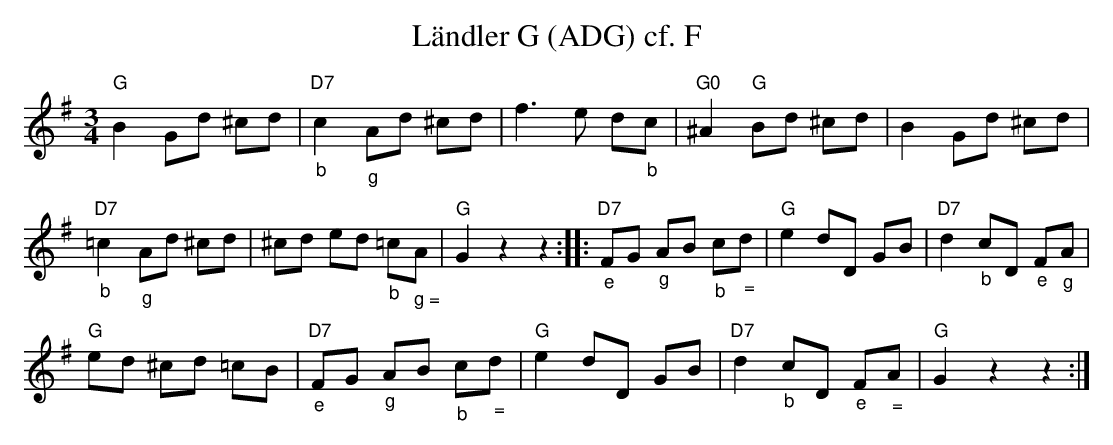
X:1
T:L\"andler G (ADG) cf. F
M:3/4
L:1/8
K:Gmaj%%MIDI gchordon
"G"B2Gd ^cd | "D7""_b"c2"_g"Ad ^cd | f3e d"_b"c | "G0"^A2 "G"Bd ^cd | B2Gd ^cd |
"D7""_b"=c2"_g"Ad ^cd | ^cd ed "_b"=c"_ g ="A | "G"G2z2z2 :: "D7""_e"FG "_g"AB "_b"c"_ ="d | "G"e2dD GB | "D7"d2"_b"cD "_e"F"_g"A |
"G"ed ^cd =cB | "D7""_e"FG "_g"AB "_b"c"_ ="d | "G"e2dD GB | "D7"d2"_b"cD "_e"F"_ ="A | "G"G2z2z2 :|
